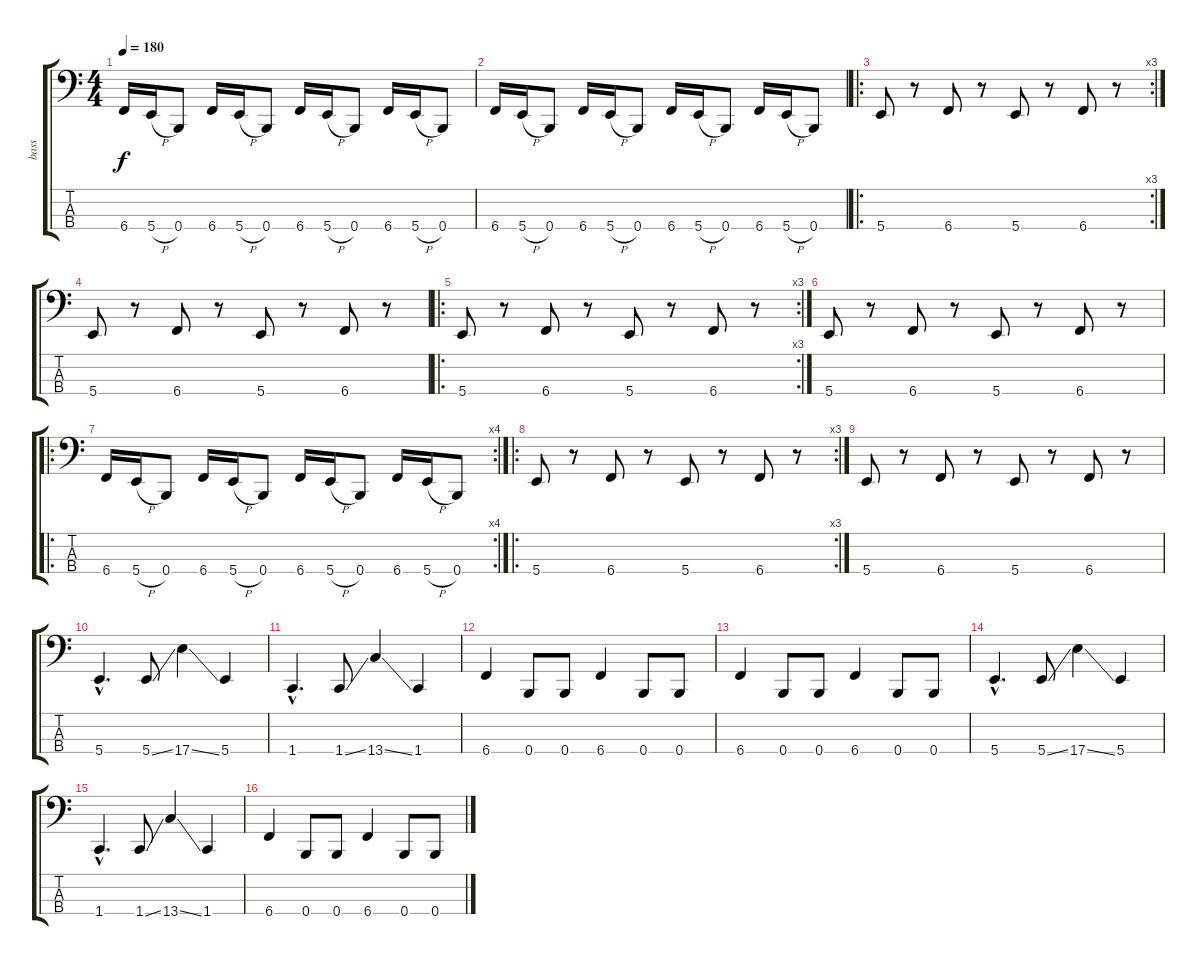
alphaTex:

\track ("bass" "bass") {instrument electricbasspick}
\staff {score tabs}
\tuning (E2 B1 Gb1 B0) {hide}
\ts (4 4)
\tempo 180
\clef f4
\ks c
6.4.16{dy f} 5.4{h}.16 0.4.8 6.4.16 5.4{h}.16 0.4.8 6.4.16 5.4{h}.16 0.4.8 6.4.16 5.4{h}.16 0.4.8 |
6.4.16 5.4{h}.16 0.4.8 6.4.16 5.4{h}.16 0.4.8 6.4.16 5.4{h}.16 0.4.8 6.4.16 5.4{h}.16 0.4.8 |
\ro
\rc 3
5.4.8 r.8 6.4.8 r.8 5.4.8 r.8 6.4.8 r.8 |
5.4.8 r.8 6.4.8 r.8 5.4.8 r.8 6.4.8 r.8 |
\ro
\rc 3
5.4.8 r.8 6.4.8 r.8 5.4.8 r.8 6.4.8 r.8 |
5.4.8 r.8 6.4.8 r.8 5.4.8 r.8 6.4.8 r.8 |
\ro
\rc 4
6.4.16 5.4{h}.16 0.4.8 6.4.16 5.4{h}.16 0.4.8 6.4.16 5.4{h}.16 0.4.8 6.4.16 5.4{h}.16 0.4.8 |
\ro
\rc 3
5.4.8 r.8 6.4.8 r.8 5.4.8 r.8 6.4.8 r.8 |
5.4.8 r.8 6.4.8 r.8 5.4.8 r.8 6.4.8 r.8 |
5.4{hac}.4{d} 5.4{ss}.8 17.4{ss}.4 5.4.4 |
1.4{hac}.4{d} 1.4{ss}.8 13.4{ss}.4 1.4.4 |
6.4.4 0.4.8 0.4.8 6.4.4 0.4.8 0.4.8 |
6.4.4 0.4.8 0.4.8 6.4.4 0.4.8 0.4.8 |
5.4{hac}.4{d} 5.4{ss}.8 17.4{ss}.4 5.4.4 |
1.4{hac}.4{d} 1.4{ss}.8 13.4{ss}.4 1.4.4 |
6.4.4 0.4.8 0.4.8 6.4.4 0.4.8 0.4.8
